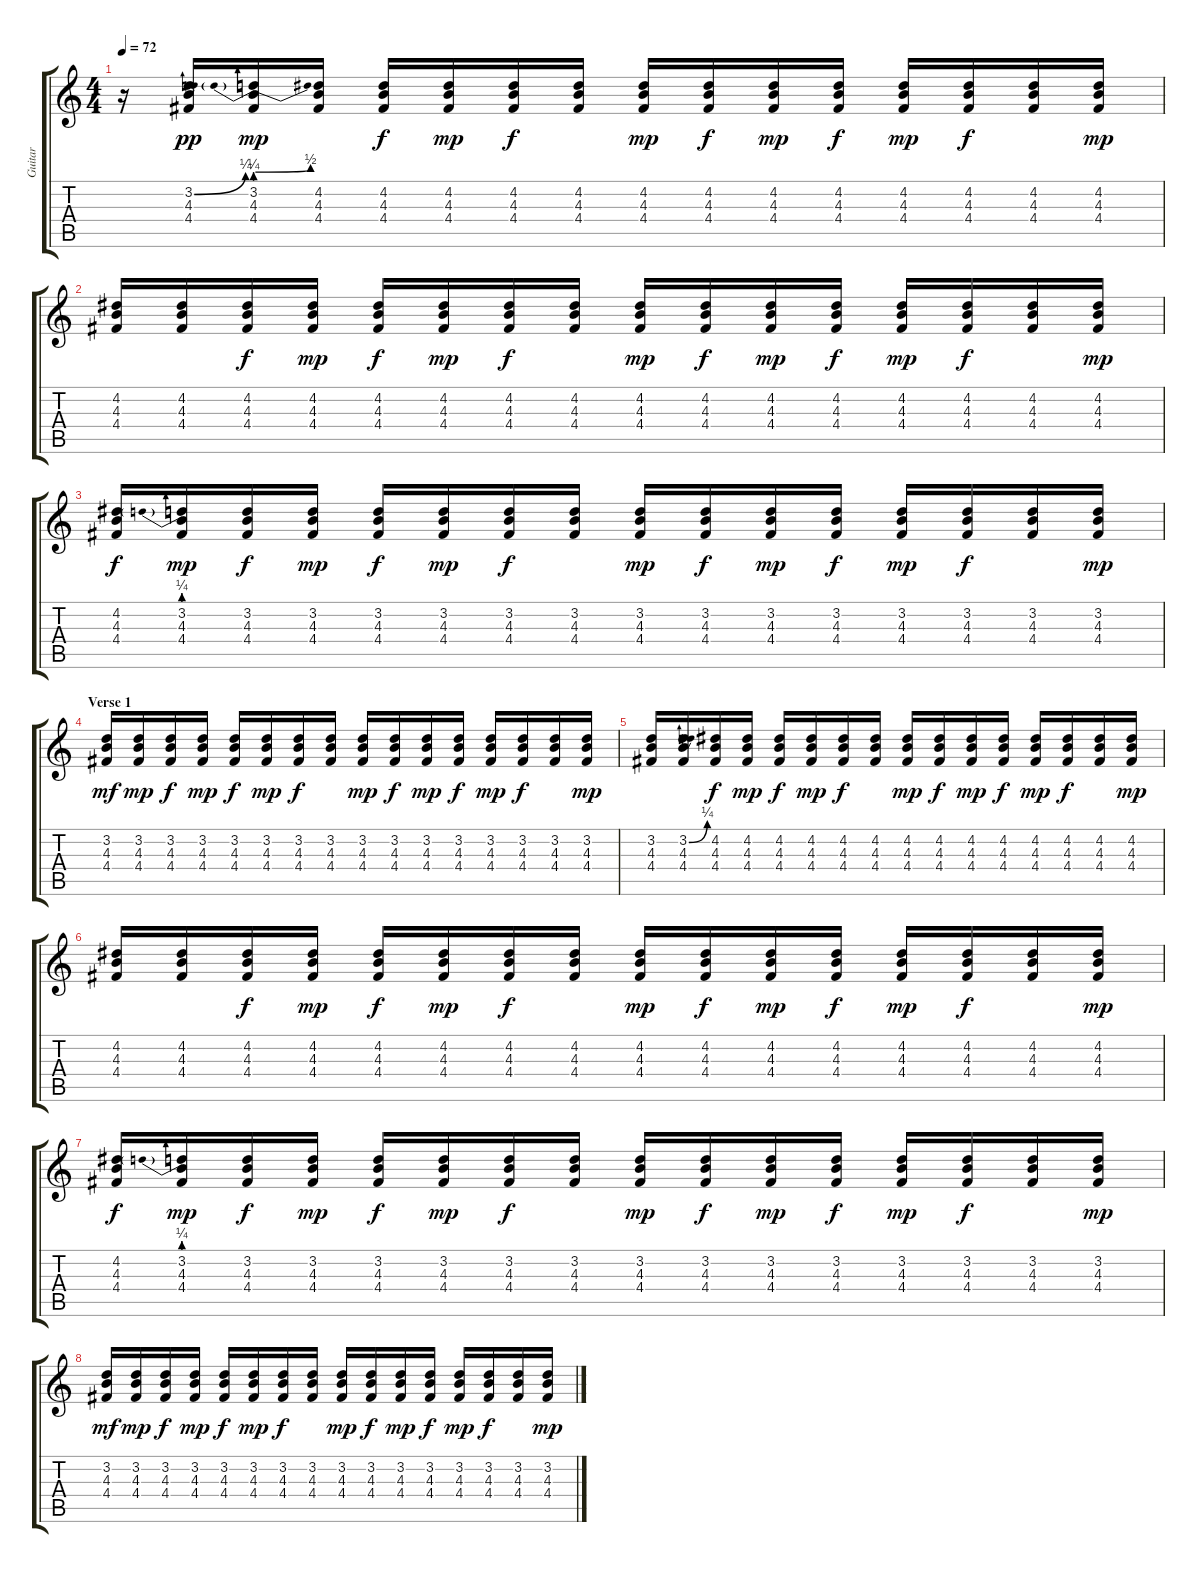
\track ("Guitar" "Guitar") {instrument electricguitarjazz}
\staff {score tabs}
\tuning (E4 B3 G3 D3 A2 E2) {hide}
\ts (4 4)
\tempo 72
\clef g2
\ks c
r.16{dy pp instrument electricguitarjazz} (3.2{be (bend 0 0 60 1)} 4.3 4.4).16 (3.2{be (prebendbend 0 1 60 2)} 4.3 4.4).16{dy mp} (4.2 4.3 4.4).16 (4.2 4.3 4.4).16{dy f} (4.2 4.3 4.4).16{dy mp} (4.2 4.3 4.4).16{dy f} (4.2 4.3 4.4).16 (4.2 4.3 4.4).16{dy mp} (4.2 4.3 4.4).16{dy f} (4.2 4.3 4.4).16{dy mp} (4.2 4.3 4.4).16{dy f} (4.2 4.3 4.4).16{dy mp} (4.2 4.3 4.4).16{dy f} (4.2 4.3 4.4).16 (4.2 4.3 4.4).16{dy mp} |
(4.2 4.3 4.4).16 (4.2 4.3 4.4).16 (4.2 4.3 4.4).16{dy f} (4.2 4.3 4.4).16{dy mp} (4.2 4.3 4.4).16{dy f} (4.2 4.3 4.4).16{dy mp} (4.2 4.3 4.4).16{dy f} (4.2 4.3 4.4).16 (4.2 4.3 4.4).16{dy mp} (4.2 4.3 4.4).16{dy f} (4.2 4.3 4.4).16{dy mp} (4.2 4.3 4.4).16{dy f} (4.2 4.3 4.4).16{dy mp} (4.2 4.3 4.4).16{dy f} (4.2 4.3 4.4).16 (4.2 4.3 4.4).16{dy mp} |
(4.2 4.3 4.4).16{dy f} (3.2{be (prebend 0 1 60 1)} 4.3 4.4).16{dy mp} (3.2 4.3 4.4).16{dy f} (3.2 4.3 4.4).16{dy mp} (3.2 4.3 4.4).16{dy f} (3.2 4.3 4.4).16{dy mp} (3.2 4.3 4.4).16{dy f} (3.2 4.3 4.4).16 (3.2 4.3 4.4).16{dy mp} (3.2 4.3 4.4).16{dy f} (3.2 4.3 4.4).16{dy mp} (3.2 4.3 4.4).16{dy f} (3.2 4.3 4.4).16{dy mp} (3.2 4.3 4.4).16{dy f} (3.2 4.3 4.4).16 (3.2 4.3 4.4).16{dy mp} |
\section ("" "Verse 1")
(3.2 4.3 4.4).16{dy mf} (3.2 4.3 4.4).16{dy mp} (3.2 4.3 4.4).16{dy f} (3.2 4.3 4.4).16{dy mp} (3.2 4.3 4.4).16{dy f} (3.2 4.3 4.4).16{dy mp} (3.2 4.3 4.4).16{dy f} (3.2 4.3 4.4).16 (3.2 4.3 4.4).16{dy mp} (3.2 4.3 4.4).16{dy f} (3.2 4.3 4.4).16{dy mp} (3.2 4.3 4.4).16{dy f} (3.2 4.3 4.4).16{dy mp} (3.2 4.3 4.4).16{dy f} (3.2 4.3 4.4).16 (3.2 4.3 4.4).16{dy mp} |
(3.2 4.3 4.4).16 (3.2{be (bend 0 0 60 1)} 4.3 4.4).16 (4.2 4.3 4.4).16{dy f} (4.2 4.3 4.4).16{dy mp} (4.2 4.3 4.4).16{dy f} (4.2 4.3 4.4).16{dy mp} (4.2 4.3 4.4).16{dy f} (4.2 4.3 4.4).16 (4.2 4.3 4.4).16{dy mp} (4.2 4.3 4.4).16{dy f} (4.2 4.3 4.4).16{dy mp} (4.2 4.3 4.4).16{dy f} (4.2 4.3 4.4).16{dy mp} (4.2 4.3 4.4).16{dy f} (4.2 4.3 4.4).16 (4.2 4.3 4.4).16{dy mp} |
(4.2 4.3 4.4).16 (4.2 4.3 4.4).16 (4.2 4.3 4.4).16{dy f} (4.2 4.3 4.4).16{dy mp} (4.2 4.3 4.4).16{dy f} (4.2 4.3 4.4).16{dy mp} (4.2 4.3 4.4).16{dy f} (4.2 4.3 4.4).16 (4.2 4.3 4.4).16{dy mp} (4.2 4.3 4.4).16{dy f} (4.2 4.3 4.4).16{dy mp} (4.2 4.3 4.4).16{dy f} (4.2 4.3 4.4).16{dy mp} (4.2 4.3 4.4).16{dy f} (4.2 4.3 4.4).16 (4.2 4.3 4.4).16{dy mp} |
(4.2 4.3 4.4).16{dy f} (3.2{be (prebend 0 1 60 1)} 4.3 4.4).16{dy mp} (3.2 4.3 4.4).16{dy f} (3.2 4.3 4.4).16{dy mp} (3.2 4.3 4.4).16{dy f} (3.2 4.3 4.4).16{dy mp} (3.2 4.3 4.4).16{dy f} (3.2 4.3 4.4).16 (3.2 4.3 4.4).16{dy mp} (3.2 4.3 4.4).16{dy f} (3.2 4.3 4.4).16{dy mp} (3.2 4.3 4.4).16{dy f} (3.2 4.3 4.4).16{dy mp} (3.2 4.3 4.4).16{dy f} (3.2 4.3 4.4).16 (3.2 4.3 4.4).16{dy mp} |
(3.2 4.3 4.4).16{dy mf} (3.2 4.3 4.4).16{dy mp} (3.2 4.3 4.4).16{dy f} (3.2 4.3 4.4).16{dy mp} (3.2 4.3 4.4).16{dy f} (3.2 4.3 4.4).16{dy mp} (3.2 4.3 4.4).16{dy f} (3.2 4.3 4.4).16 (3.2 4.3 4.4).16{dy mp} (3.2 4.3 4.4).16{dy f} (3.2 4.3 4.4).16{dy mp} (3.2 4.3 4.4).16{dy f} (3.2 4.3 4.4).16{dy mp} (3.2 4.3 4.4).16{dy f} (3.2 4.3 4.4).16 (3.2 4.3 4.4).16{dy mp}
